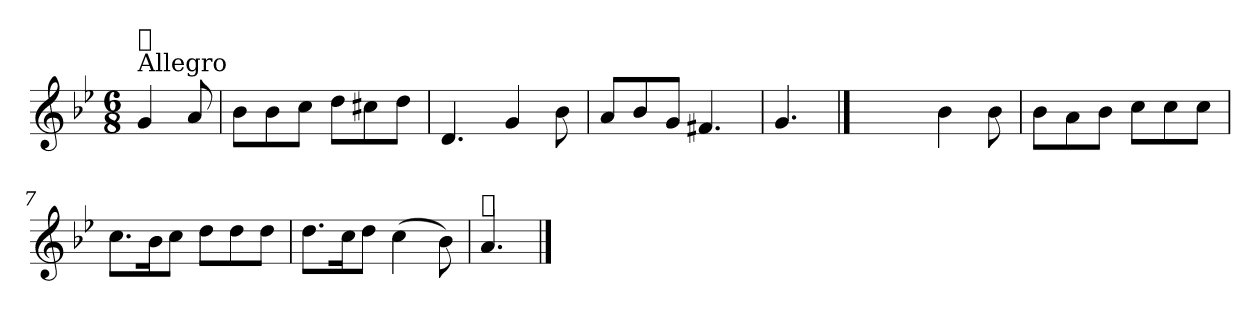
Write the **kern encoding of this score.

**kern
*part1
*staff1
*clefG2
*k[b-e-]
*B-:
*M6/8
=
!LO:TX:a:t=Allegro
!LO:TX:a:t=𝄋
4g/
8a/
=1
8b-\L
8b-\
8cc\J
8dd\L
8cc#X\
8dd\J
=2
4.d/
4g/
8b-\
=3
8a/L
8b-/
8g/J
4.f#X/
=4
4.g/
==5
4ryy
8ryy
4b-\
8b-\
!!LO:LB:g=z
=6
8b-\L
8a\
8b-\J
8cc\L
8cc\
8cc\J
=7
8.cc\L
16b-\K
8cc\J
8dd\L
8dd\
8dd\J
=8
8.dd\L
16cc\K
8dd\J
(>4cc\
8b-\)
=9
!LO:TX:a:t=𝄋
4.a/
==
*-
